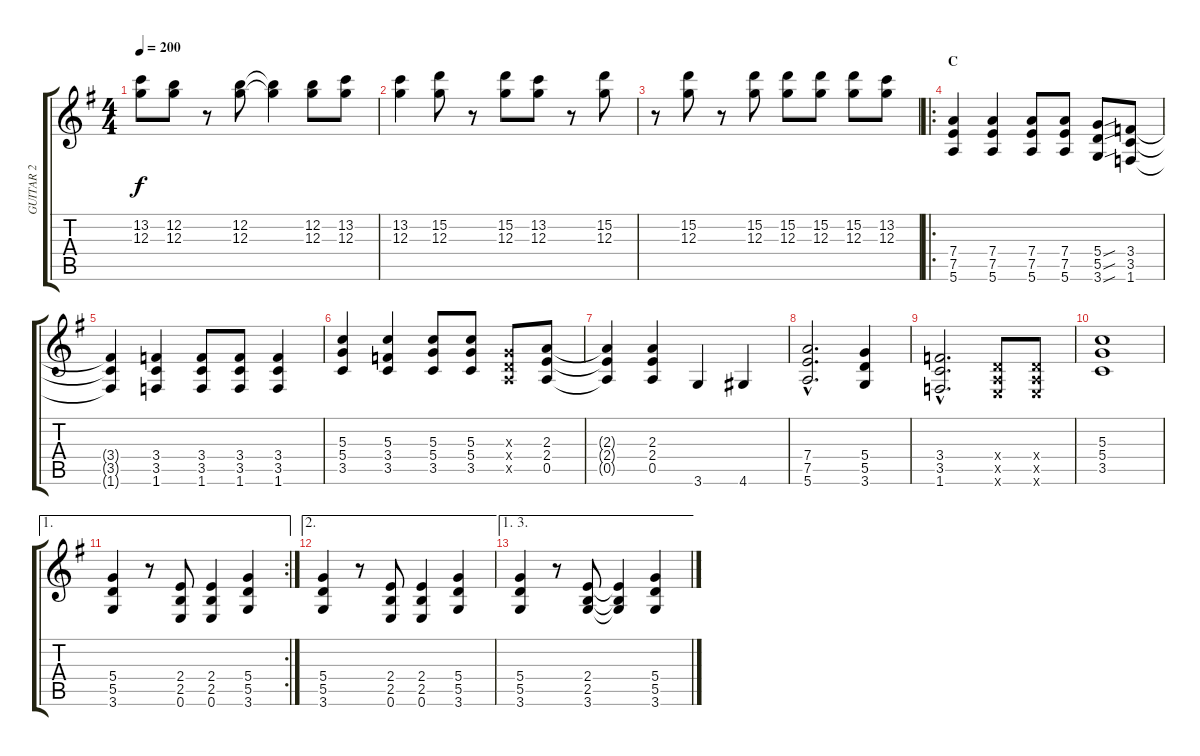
\track ("GUITAR 2" "GUITAR 2") {instrument distortionguitar}
\staff {score tabs}
\tuning (E4 B3 G3 D3 A2 E2) {hide}
\ts (4 4)
\tempo 200
\clef g2
\ks eminor
(13.2 12.3).8{dy f} (12.2 12.3).8 r.8 (12.2 12.3).8 (12.2{t} 12.3{t}).4 (12.2 12.3).8 (13.2 12.3).8 |
(13.2 12.3).4 (15.2 12.3).8 r.8 (15.2 12.3).8 (13.2 12.3).8 r.8 (15.2 12.3).8 |
r.8 (15.2 12.3).8 r.8 (15.2 12.3).8 (15.2 12.3).8 (15.2 12.3).8 (15.2 12.3).8 (13.2 12.3).8 |
\ro
\section ("" "C")
(7.4 7.5 5.6).4 (7.4 7.5 5.6).4 (7.4 7.5 5.6).8 (7.4 7.5 5.6).8 (5.4{sou} 5.5{sou} 3.6{sou}).8 (3.4 3.5 1.6).8 |
(3.4{t} 3.5{t} 1.6{t}).4 (3.4 3.5 1.6).4 (3.4 3.5 1.6).8 (3.4 3.5 1.6).8 (3.4 3.5 1.6).4 |
(5.3 5.4 3.5).4 (5.3 3.4 3.5).4 (5.3 5.4 3.5).8 (5.3 5.4 3.5).8 (0.3{x} 0.4{x} 0.5{x}).8 (2.3 2.4 0.5).8 |
(2.3{t} 2.4{t} 0.5{t}).4 (2.3 2.4 0.5).4 3.6.4 4.6.4 |
(7.4{hac} 7.5{hac} 5.6{hac}).2{d} (5.4 5.5 3.6).4 |
(3.4{hac} 3.5{hac} 1.6{hac}).2{d} (0.4{x} 0.5{x} 0.6{x}).8 (0.4{x} 0.5{x} 0.6{x}).8 |
(5.3 5.4 3.5).1 |
\ae 1
\rc 2
(5.4 5.5 3.6).4 r.8 (2.4 2.5 0.6).8 (2.4 2.5 0.6).4 (5.4 5.5 3.6).4 |
\ae 2
(5.4 5.5 3.6).4 r.8 (2.4 2.5 0.6).8 (2.4 2.5 0.6).4 (5.4 5.5 3.6).4 |
\ae (1 3)
(5.4 5.5 3.6).4 r.8 (2.4 2.5 3.6).8 (2.4{t} 2.5{t} 3.6{t}).4 (5.4 5.5 3.6).4
